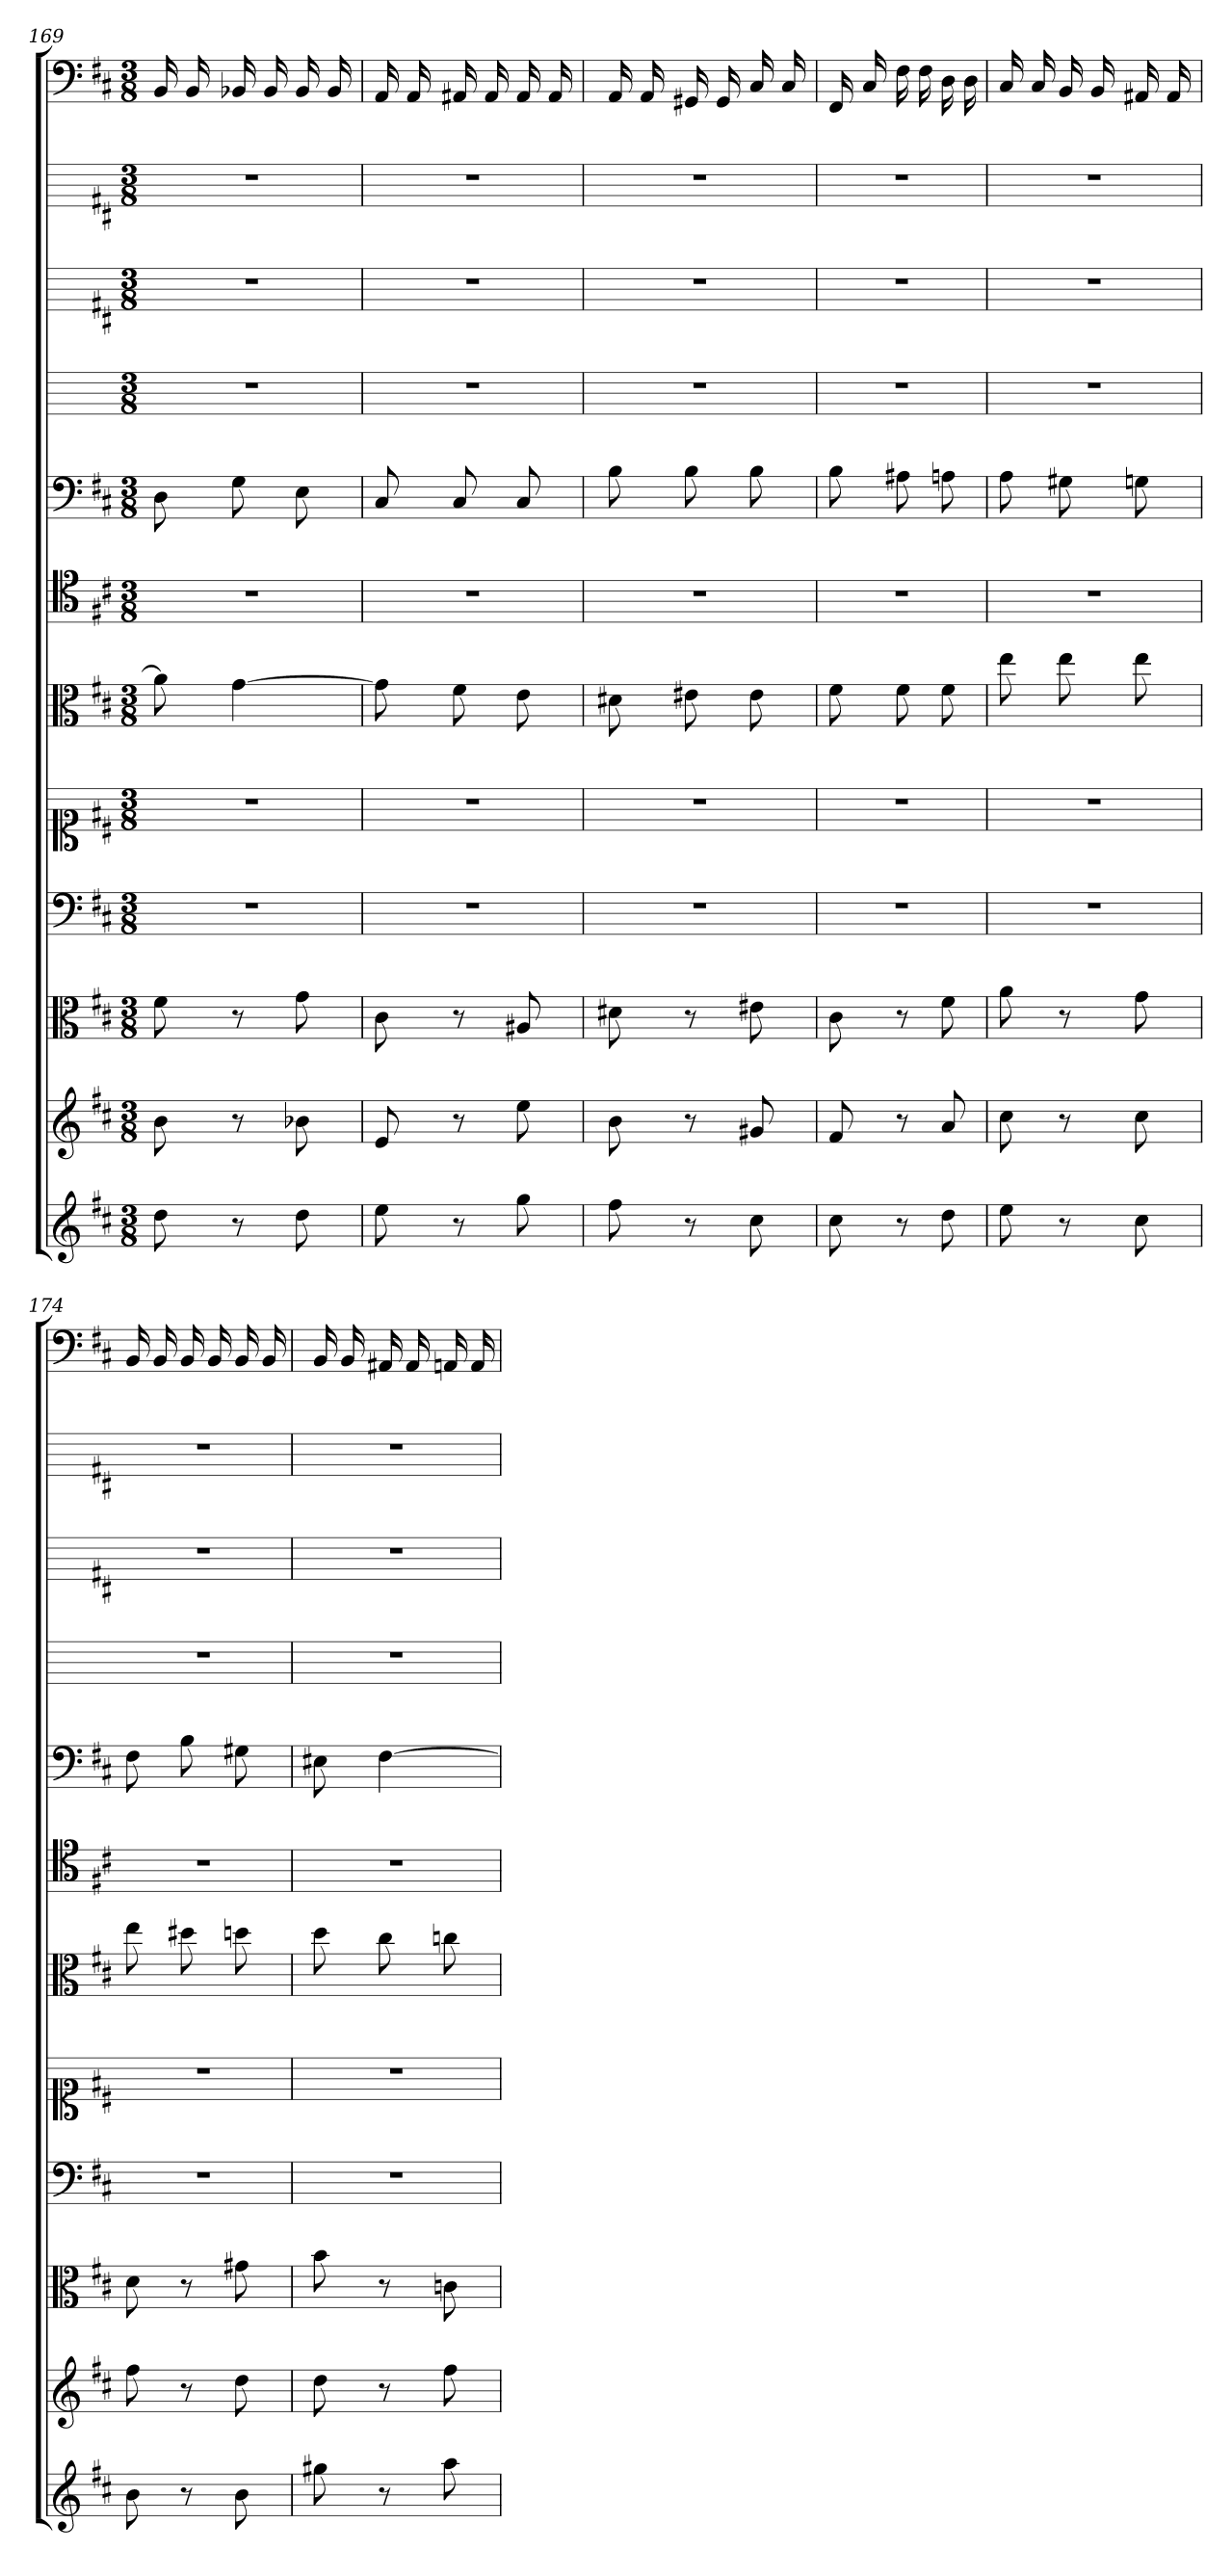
**kern	**kern	**kern	**kern	**kern	**kern	**kern	**kern	**kern	**kern	**kern	**kern
*part12	*part11	*part10	*part9	*part8	*part7	*part6	*part5	*part4	*part3	*part2	*part1
*staff12	*staff11	*staff10	*staff9	*staff8	*staff7	*staff6	*staff5	*staff4	*staff3	*staff2	*staff1
*	*	*clefC3	*clefF4	*clefC1	*clefC3	*clefC4	*clefF4	*	*	*	*clefF4
*k[f#c#]	*k[f#c#]	*k[f#c#]	*k[f#c#]	*k[f#c#]	*k[f#c#]	*k[f#c#]	*k[f#c#]	*k[]	*k[f#c#]	*k[f#c#]	*k[f#c#]
*D:	*D:	*D:	*D:	*D:	*D:	*D:	*D:	*	*D:	*D:	*D:
*M3/8	*M3/8	*M3/8	*M3/8	*M3/8	*M3/8	*M3/8	*M3/8	*M3/8	*M3/8	*M3/8	*M3/8
=169	=169	=169	=169	=169	=169	=169	=169	=169	=169	=169	=169
8dd	8b	8f#	4.r	4.r	8a]	4.r	8D	4.r	4.r	4.r	16BB
.	.	.	.	.	.	.	.	.	.	.	16BB
8r	8r	8r	.	.	[4g	.	8G	.	.	.	16BB-X
.	.	.	.	.	.	.	.	.	.	.	16BB-
8dd	8b-X	8g	.	.	.	.	8E	.	.	.	16BB-
.	.	.	.	.	.	.	.	.	.	.	16BB-
=170	=170	=170	=170	=170	=170	=170	=170	=170	=170	=170	=170
8ee	8e	8c#	4.r	4.r	8g]	4.r	8C#	4.r	4.r	4.r	16AA
.	.	.	.	.	.	.	.	.	.	.	16AA
8r	8r	8r	.	.	8f#	.	8C#	.	.	.	16AA#X
.	.	.	.	.	.	.	.	.	.	.	16AA#
8gg	8ee	8A#X	.	.	8e	.	8C#	.	.	.	16AA#
.	.	.	.	.	.	.	.	.	.	.	16AA#
=171	=171	=171	=171	=171	=171	=171	=171	=171	=171	=171	=171
8ff#	8b	8d#X	4.r	4.r	8d#X	4.r	8B	4.r	4.r	4.r	16AA
.	.	.	.	.	.	.	.	.	.	.	16AA
8r	8r	8r	.	.	8e#X	.	8B	.	.	.	16GG#X
.	.	.	.	.	.	.	.	.	.	.	16GG#
8cc#	8g#X	8e#X	.	.	8e#	.	8B	.	.	.	16C#
.	.	.	.	.	.	.	.	.	.	.	16C#
=172	=172	=172	=172	=172	=172	=172	=172	=172	=172	=172	=172
8cc#	8f#	8c#	4.r	4.r	8f#	4.r	8B	4.r	4.r	4.r	16FF#
.	.	.	.	.	.	.	.	.	.	.	16C#
8r	8r	8r	.	.	8f#	.	8A#X	.	.	.	16F#
.	.	.	.	.	.	.	.	.	.	.	16F#
8dd	8a	8f#	.	.	8f#	.	8An	.	.	.	16D
.	.	.	.	.	.	.	.	.	.	.	16D
=173	=173	=173	=173	=173	=173	=173	=173	=173	=173	=173	=173
8ee	8cc#	8a	4.r	4.r	8ee	4.r	8A	4.r	4.r	4.r	16C#
.	.	.	.	.	.	.	.	.	.	.	16C#
8r	8r	8r	.	.	8ee	.	8G#X	.	.	.	16BB
.	.	.	.	.	.	.	.	.	.	.	16BB
8cc#	8cc#	8g	.	.	8ee	.	8Gn	.	.	.	16AA#X
.	.	.	.	.	.	.	.	.	.	.	16AA#
=174	=174	=174	=174	=174	=174	=174	=174	=174	=174	=174	=174
8b	8ff#	8d	4.r	4.r	8ee	4.r	8F#	4.r	4.r	4.r	16BB
.	.	.	.	.	.	.	.	.	.	.	16BB
8r	8r	8r	.	.	8dd#X	.	8B	.	.	.	16BB
.	.	.	.	.	.	.	.	.	.	.	16BB
8b	8dd	8g#X	.	.	8ddn	.	8G#X	.	.	.	16BB
.	.	.	.	.	.	.	.	.	.	.	16BB
=175	=175	=175	=175	=175	=175	=175	=175	=175	=175	=175	=175
8gg#X	8dd	8b	4.r	4.r	8dd	4.r	8E#X	4.r	4.r	4.r	16BB
.	.	.	.	.	.	.	.	.	.	.	16BB
8r	8r	8r	.	.	8cc#	.	[4F#	.	.	.	16AA#X
.	.	.	.	.	.	.	.	.	.	.	16AA#
8aa	8ff#	8cn	.	.	8ccn	.	.	.	.	.	16AAn
.	.	.	.	.	.	.	.	.	.	.	16AA
=	=	=	=	=	=	=	=	=	=	=	=
*-	*-	*-	*-	*-	*-	*-	*-	*-	*-	*-	*-
